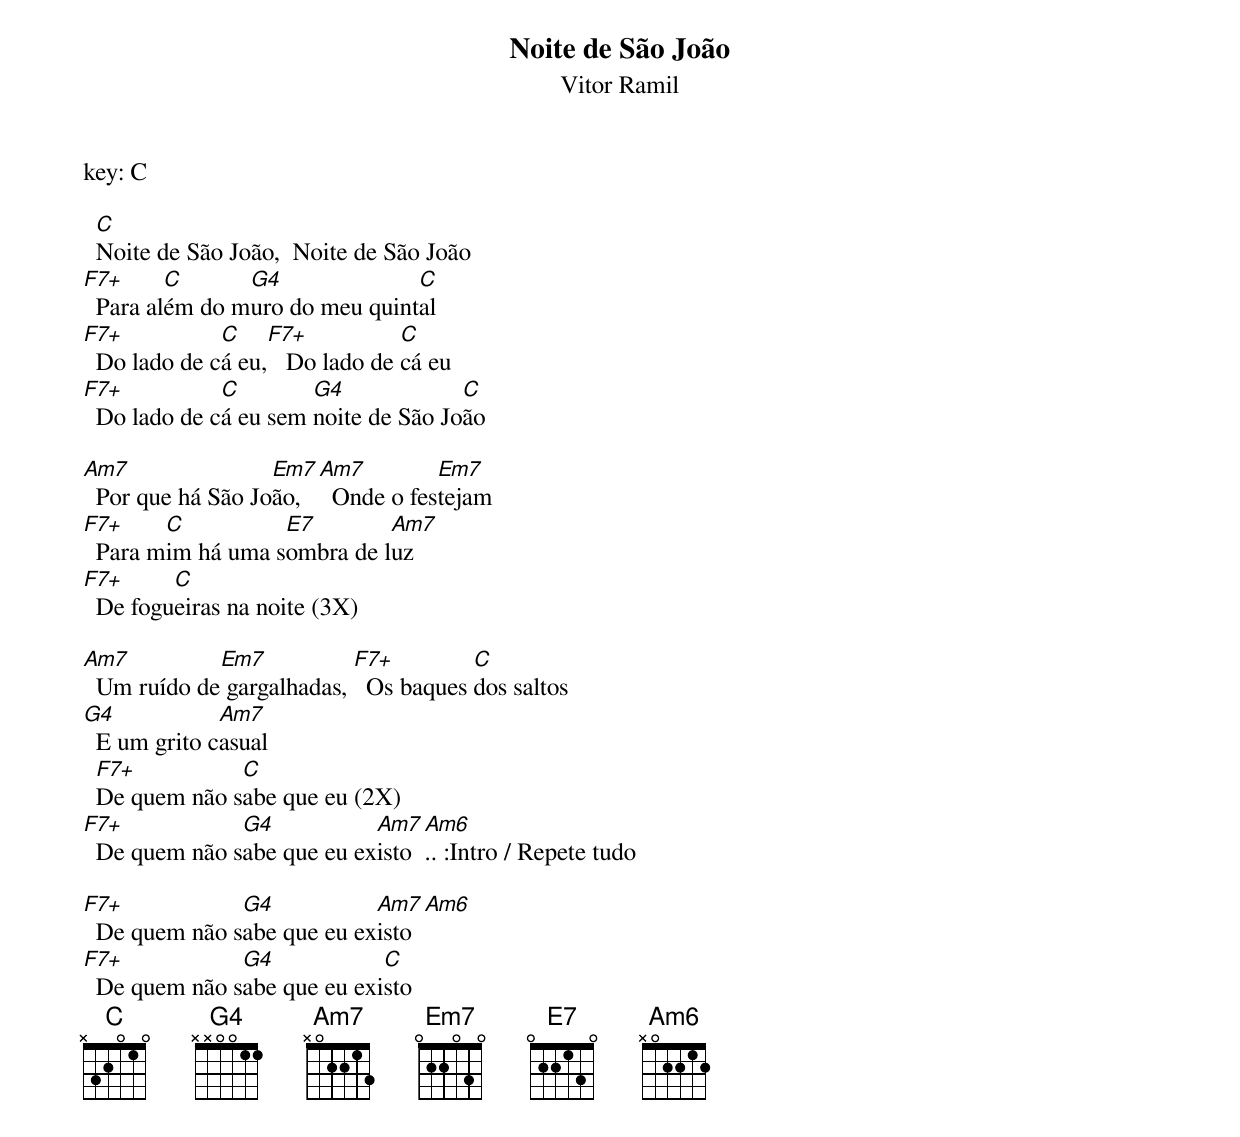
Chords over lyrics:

Noite de São João
Vitor Ramil
key: C

  C
  Noite de São João,  Noite de São João
F7+      C      G4              C
  Para além do muro do meu quintal
F7+           C    F7+           C
  Do lado de cá eu,   Do lado de cá eu
F7+           C        G4             C
  Do lado de cá eu sem noite de São João

Am7                Em7  Am7         Em7
  Por que há São João,    Onde o festejam
F7+     C          E7        Am7
  Para mim há uma sombra de luz
F7+      C
  De fogueiras na noite (3X)

Am7          Em7           F7+         C
  Um ruído de gargalhadas,   Os baques dos saltos
G4            Am7
  E um grito casual
  F7+          C
  De quem não sabe que eu (2X)
F7+            G4           Am7 Am6
  De quem não sabe que eu existo.. :Intro / Repete tudo

F7+            G4           Am7 Am6
  De quem não sabe que eu existo
F7+            G4            C
  De quem não sabe que eu existo
